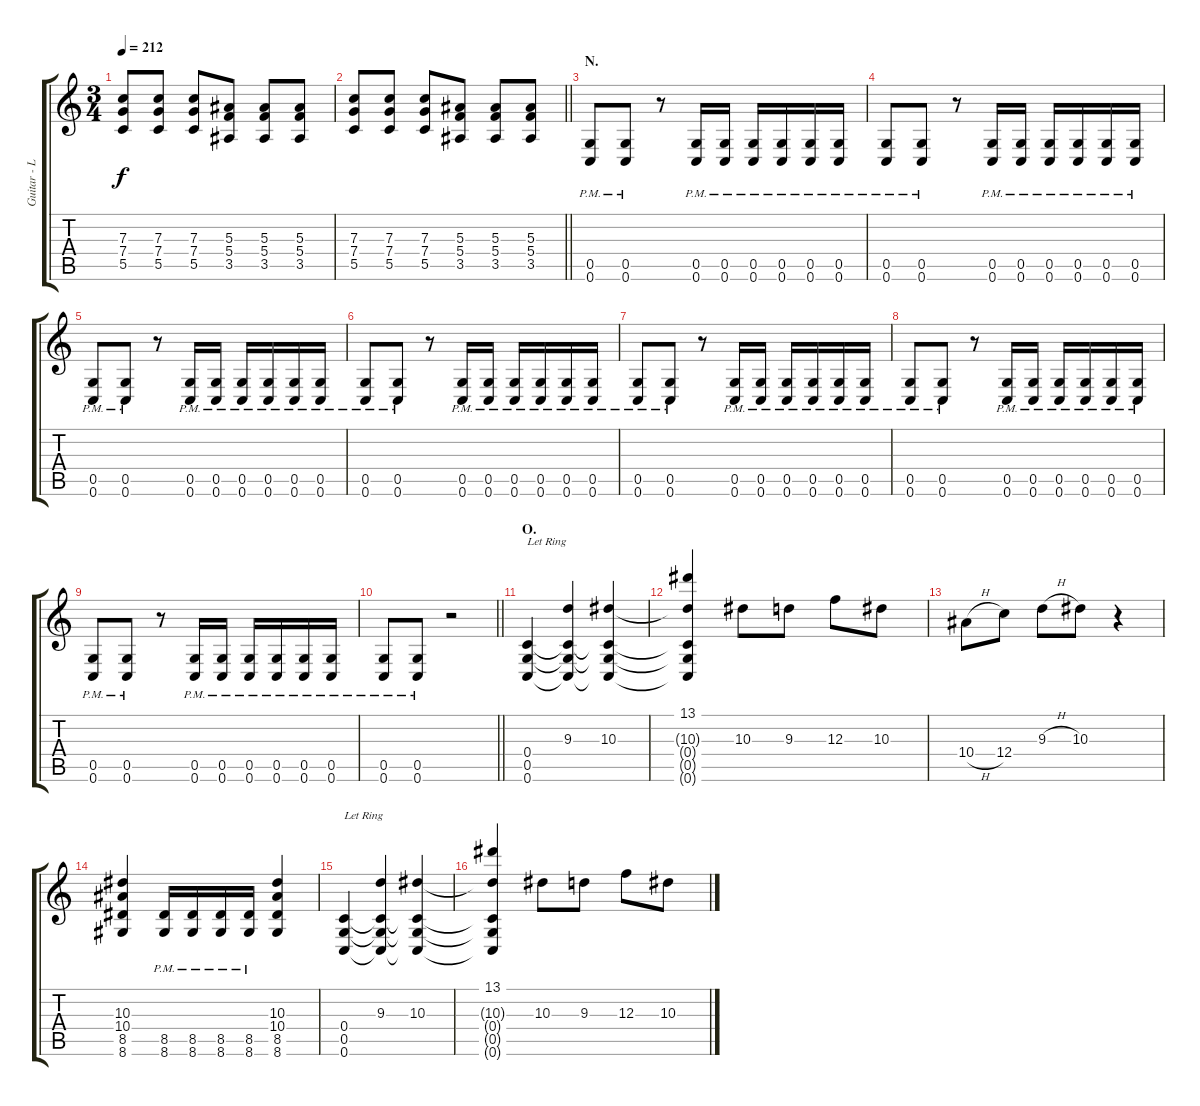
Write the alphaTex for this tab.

\track ("Guitar - Left" "Guitar - L") {instrument distortionguitar}
\staff {score tabs}
\tuning (D4 A3 F3 C3 G2 C2) {hide}
\ts (3 4)
\tempo 212
\clef g2
\ks c
(7.3 7.4 5.5).8{dy f} (7.3 7.4 5.5).8 (7.3 7.4 5.5).8 (5.3 5.4 3.5).8 (5.3 5.4 3.5).8 (5.3 5.4 3.5).8 |
\barLineRight lightlight
(7.3 7.4 5.5).8 (7.3 7.4 5.5).8 (7.3 7.4 5.5).8 (5.3 5.4 3.5).8 (5.3 5.4 3.5).8 (5.3 5.4 3.5).8 |
\section ("" "N.")
(0.5{pm} 0.6{pm}).8 (0.5{pm} 0.6{pm}).8 r.8 (0.5{pm} 0.6{pm}).16 (0.5{pm} 0.6{pm}).16 (0.5{pm} 0.6{pm}).16 (0.5{pm} 0.6{pm}).16 (0.5{pm} 0.6{pm}).16 (0.5{pm} 0.6{pm}).16 |
(0.5{pm} 0.6{pm}).8 (0.5{pm} 0.6{pm}).8 r.8 (0.5{pm} 0.6{pm}).16 (0.5{pm} 0.6{pm}).16 (0.5{pm} 0.6{pm}).16 (0.5{pm} 0.6{pm}).16 (0.5{pm} 0.6{pm}).16 (0.5{pm} 0.6{pm}).16 |
(0.5{pm} 0.6{pm}).8 (0.5{pm} 0.6{pm}).8 r.8 (0.5{pm} 0.6{pm}).16 (0.5{pm} 0.6{pm}).16 (0.5{pm} 0.6{pm}).16 (0.5{pm} 0.6{pm}).16 (0.5{pm} 0.6{pm}).16 (0.5{pm} 0.6{pm}).16 |
(0.5{pm} 0.6{pm}).8 (0.5{pm} 0.6{pm}).8 r.8 (0.5{pm} 0.6{pm}).16 (0.5{pm} 0.6{pm}).16 (0.5{pm} 0.6{pm}).16 (0.5{pm} 0.6{pm}).16 (0.5{pm} 0.6{pm}).16 (0.5{pm} 0.6{pm}).16 |
(0.5{pm} 0.6{pm}).8 (0.5{pm} 0.6{pm}).8 r.8 (0.5{pm} 0.6{pm}).16 (0.5{pm} 0.6{pm}).16 (0.5{pm} 0.6{pm}).16 (0.5{pm} 0.6{pm}).16 (0.5{pm} 0.6{pm}).16 (0.5{pm} 0.6{pm}).16 |
(0.5{pm} 0.6{pm}).8 (0.5{pm} 0.6{pm}).8 r.8 (0.5{pm} 0.6{pm}).16 (0.5{pm} 0.6{pm}).16 (0.5{pm} 0.6{pm}).16 (0.5{pm} 0.6{pm}).16 (0.5{pm} 0.6{pm}).16 (0.5{pm} 0.6{pm}).16 |
(0.5{pm} 0.6{pm}).8 (0.5{pm} 0.6{pm}).8 r.8 (0.5{pm} 0.6{pm}).16 (0.5{pm} 0.6{pm}).16 (0.5{pm} 0.6{pm}).16 (0.5{pm} 0.6{pm}).16 (0.5{pm} 0.6{pm}).16 (0.5{pm} 0.6{pm}).16 |
\barLineRight lightlight
(0.5{pm} 0.6{pm}).8 (0.5{pm} 0.6{pm}).8 r.2 |
\section ("" "O.")
(0.4 0.5 0.6).4{txt "Let Ring"} (9.3 0.4{t} 0.5{t} 0.6{t}).4 (10.3 0.4{t} 0.5{t} 0.6{t}).4 |
(13.1 10.3{t} 0.4{t} 0.5{t} 0.6{t}).4 10.3.8 9.3.8 12.3.8 10.3.8 |
10.4{h}.8 12.4.8 9.3{h}.8 10.3.8 r.4 |
(10.3 10.4 8.5 8.6).4 (8.5{pm} 8.6{pm}).16 (8.5{pm} 8.6{pm}).16 (8.5{pm} 8.6{pm}).16 (8.5{pm} 8.6{pm}).16 (10.3 10.4 8.5 8.6).4 |
(0.4 0.5 0.6).4{txt "Let Ring"} (9.3 0.4{t} 0.5{t} 0.6{t}).4 (10.3 0.4{t} 0.5{t} 0.6{t}).4 |
(13.1 10.3{t} 0.4{t} 0.5{t} 0.6{t}).4 10.3.8 9.3.8 12.3.8 10.3.8
